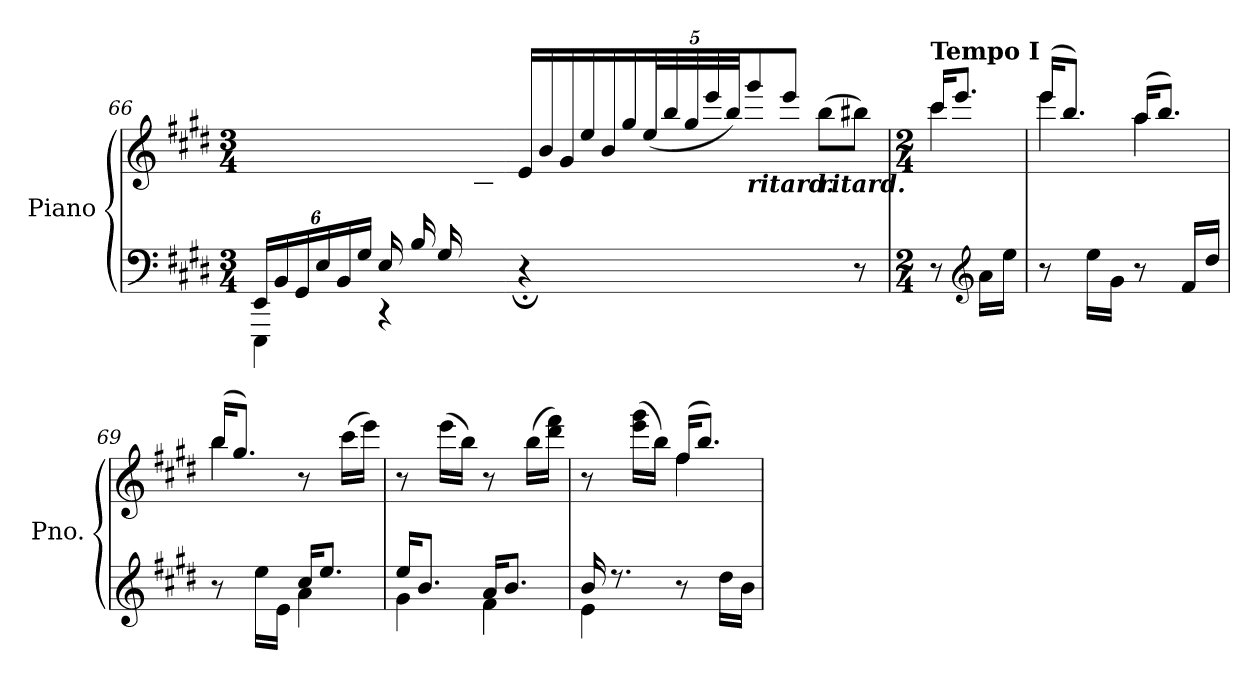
**kern	**kern	**dynam
*part1	*part1	*part1
*staff2	*staff1	*staff1/2
*I"Piano	*	*
*I'Pno.	*	*
!!LO:LB:g=z
*clefF4	*clefG2	*
*k[f#c#g#d#]	*k[f#c#g#d#]	*
*M3/4	*M3/4	*
*Xbrackettup	*	*
=66	=66	=66
*^	*	*
24EE/LL	4EEE\	4.ryy	.
24BB/	.	.	.
24GG#/	.	.	.
24E/	.	.	.
24BB/	.	.	.
24G#/JJ	.	.	.
*Xtuplet	*	*	*
24E/LL	4rCC	.	.
24B/	.	.	.
24G#/	.	.	.
1ryy	.	24e\	.
.	.	24B\	.
.	.	24g#\JJ	.
*	*	*Xtuplet	*
.	4r;<	24e/LL	.
.	.	24b/	.
.	.	24g#/	.
.	.	24ee/	.
.	.	24b/	.
.	.	24gg#/	.
*	*	*tuplet	*
*	*	*Xbrackettup	*
.	2ryy	(<40ee/L	.
.	.	40bb/	.
.	.	40gg#/	.
.	.	40eee/	.
.	.	40bb/JJ)	.
!	!	!LO:TX:b:Bi:t=ritard.	!
.	.	8ggg#/	.
.	.	8eee/J	.
!	!	!LO:TX:b:Bi:t=ritard.	!
.	.	(>8bb\L	.
.	8r	8bb#X\J)	.
*v	*v	*	*
=67	=67	=67
*M2/4	*M2/4	*
*^	*^	*
!	!	!LO:TX:a:B:t=Tempo I	!	!
!	!	!	!	!LO:DY:b
*v	*v	*	*	*
8r	16ccc#/KL	4ccc#\	other-dynamics
.	8.eee/J	.	.
*clefG2	*	*	*
16a\LL	.	.	.
16ee\JJ	.	.	.
!!LO:LB:g=z	!!
=68	=68	=68	=68
8r	(>16eee/KL	4eee\	.
.	8.bb/J)	.	.
16ee\LL	.	.	.
16g#\JJ	.	.	.
8r	(>16aa/KL	4aa\	.
.	8.bb/J)	.	.
16f#/LL	.	.	.
16dd#/JJ	.	.	.
=69	=69	=69	=69
*^	*	*	*
8r	4ryy	(>16bb/KL	4bb\	.
.	.	8.gg#/J)	.	.
16ee\LL	.	.	.	.
16e\JJ	.	.	.	.
16cc#/KL	4a\	8r	4ryy	.
8.ee/J	.	.	.	.
.	.	(>16ccc#\LL	.	.
.	.	16eee\JJ)	.	.
*	*	*v	*v	*
=70	=70	=70	=70
16ee/KL	4g#\	8r	.
8.b/J	.	.	.
.	.	(>16eee\LL	.
.	.	16bb\JJ)	.
16a/KL	4f#\	8r	.
8.b/J	.	.	.
.	.	(>16bb\LL	.
.	.	16ddd#\ 16fff#\JJ)	.
=71	=71	=71	=71
*	*	*^	*
16b/	4e\	8r	4ryy	.
8.r	.	.	.	.
.	.	(>16eee\ 16ggg#\LL	.	.
.	.	16bb\JJ)	.	.
8r	4ryy	(>16ff#/KL	4ff#\	.
.	.	8.bb/J)	.	.
16dd#\LL	.	.	.	.
16b\JJ	.	.	.	.
*v	*v	*	*	*
*	*v	*v	*
=	=	=
*-	*-	*-
